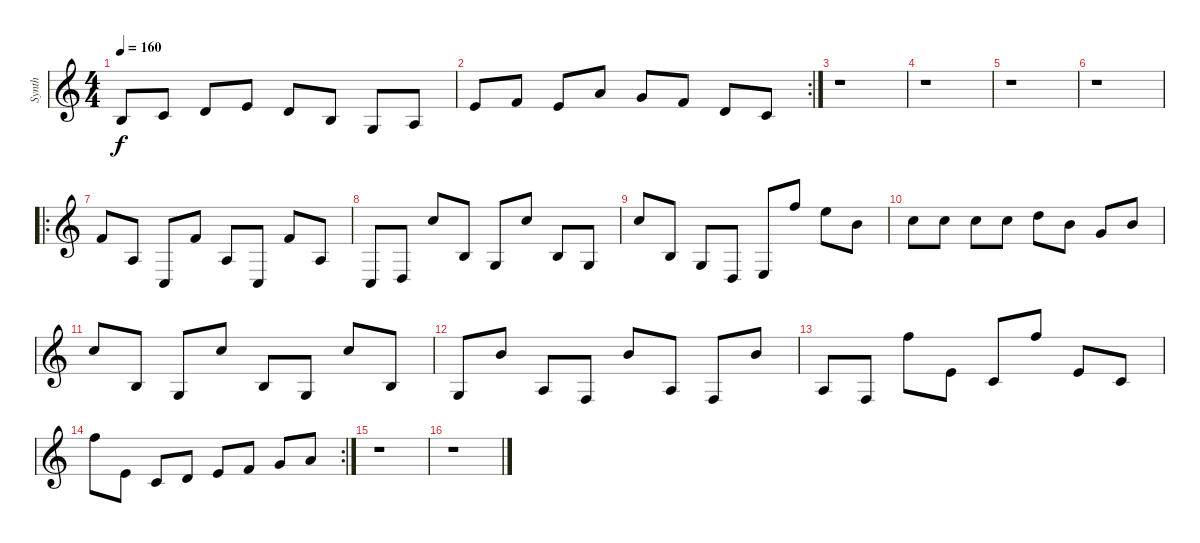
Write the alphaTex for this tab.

\track ("Synth" "Synth") {instrument stringensemble1}
\staff {score}
\tuning (E4 B3 G3 D3 A2 E2) {hide}
\ts (4 4)
\tempo 160
\clef g2
\ks c
4.3.8{dy f} 5.3.8 7.3.8 9.3.8 7.3.8 4.3.8 0.3.8 2.3.8 |
\rc 2
9.3.8 10.3.8 9.3.8 14.3.8 12.3.8 10.3.8 7.3.8 5.3.8 |
r.1 |
r.1 |
r.1 |
r.1 |
\ro
6.2.8 7.4.8 8.6.8 6.2.8 7.4.8 8.6.8 6.2.8 7.4.8 |
8.6.8 10.6.8 8.1.8 9.4.8 10.5.8 8.1.8 9.4.8 10.5.8 |
8.1.8 9.4.8 10.5.8 10.6.8 12.6.8 13.1.8 12.1.8 12.2.8 |
13.2.8 13.2.8 13.2.8 13.2.8 15.2.8 16.3.8 17.4.8 16.3.8 |
8.1.8 9.4.8 10.5.8 8.1.8 9.4.8 10.5.8 8.1.8 9.4.8 |
10.5.8 7.1.8 7.4.8 8.5.8 7.1.8 7.4.8 8.5.8 7.1.8 |
7.4.8 8.5.8 13.1.8 14.4.8 15.5.8 13.1.8 14.4.8 15.5.8 |
\rc 2
13.1.8 14.4.8 15.5.8 17.5.8 19.5.8 20.5.8 22.5.8 24.5.8 |
r.1 |
r.1
